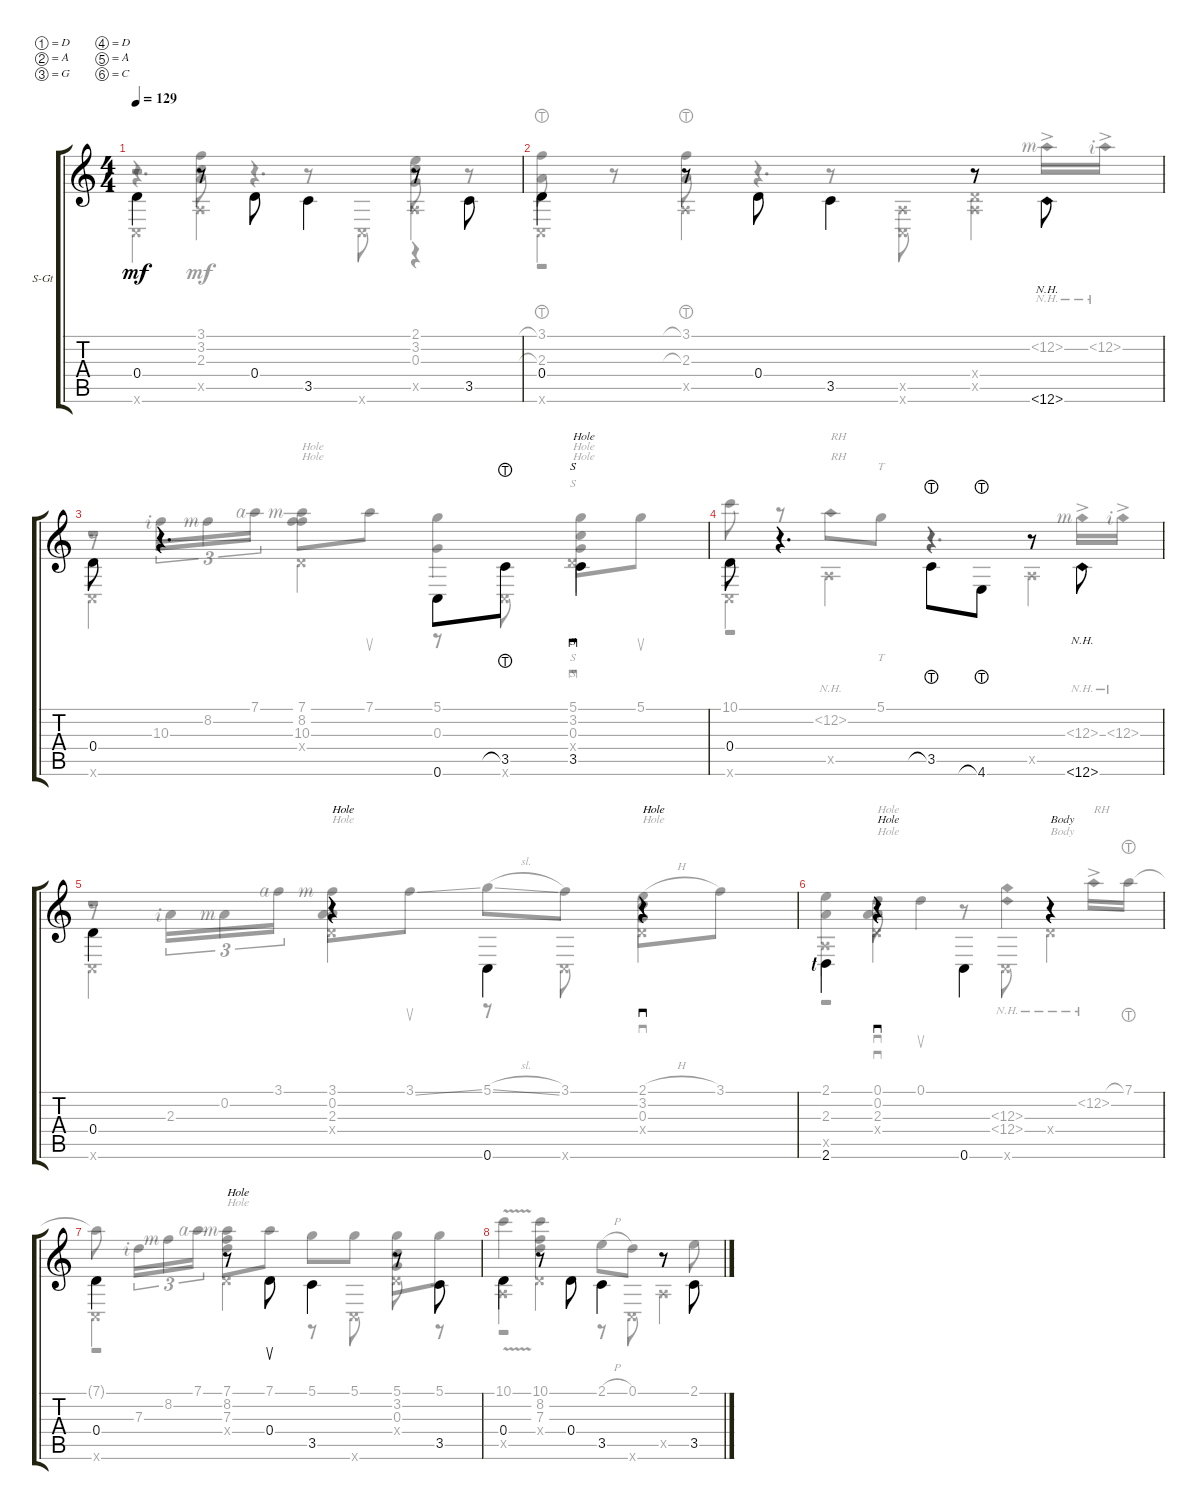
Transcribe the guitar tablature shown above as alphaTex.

\defaultSystemsLayout 4
\bracketExtendMode groupsimilarinstruments
\firstSystemTrackNameOrientation horizontal
\otherSystemsTrackNameOrientation horizontal
\track ("Steel Guitar" "S-Gt") {instrument acousticguitarsteel}
\staff {score tabs}
\tuning (D4 A3 G3 D3 A2 C2)
\voice
\ts (4 4)
\tempo 129
\clef g2
\scale
0.514636
\ks c
0.4.4{dy mf beam invert} r.8{beam invert} 0.4.8{beam invert} 3.5.4{beam invert} r.8{beam invert} 3.5.8{beam invert} |
\scale
0.485711 0.4.4{beam invert} r.8{beam invert} 0.4.8{beam invert} 3.5.4{beam invert} r.8{beam invert} 12.6{nh}.8{beam invert} |
\scale
0.516593 0.4.8{beam invert} r.4{d beam invert} 0.6.8{beam invert} 3.5{lht}.8 3.5.4{s sd txt "Hole" beam invert} |
\scale
0.483322 0.4.8{beam invert} r.4{d} 3.5{lht}.8{beam invert} 4.6{lht}.8 r.8{beam invert} 12.6{nh}.8{beam invert} |
\scale
0.518283 0.4.4{beam invert} r.4{txt "Hole" beam invert} 0.6.4{beam invert} r.4{sd txt "Hole" beam invert} |
\scale
0.481632 2.6{lf 1}.4{beam invert} r.4{sd txt "Hole"} 0.6.4{beam invert} r.4{txt "Body" beam invert} |
\scale
0.50558 0.4.4{beam invert} r.8{txt "Hole" beam invert} 0.4.8{su beam invert} 3.5.4{beam invert} r.8{beam invert} 3.5.8{beam invert} |
\scale
0.493613 0.4.4{beam invert} r.8{beam invert} 0.4.8{beam invert} 3.5.4{beam invert} r.8{beam invert} 3.5.8{beam invert}
\voice
\clef g2
\ottava regular
\simile none
\scale
0.514636
\ks c
r.4{dy mf} (3.1 2.3 3.2).8 r.4{d} (2.1 3.2 0.3).8 r.8 |
\scale
0.485711 (3.1{lht} 2.3{lht}).8 r.8 (2.3{lht} 3.1{lht}).8 r.4{d} r.8 12.2{nh ac rf 3}.16 12.2{nh ac rf 2}.16 |
\scale
0.516593 r.8 10.3{rf 2}.16{tu (3 2)} 8.2{rf 3}.16{tu (3 2)} 7.1{rf 4}.16{tu (3 2)} (7.1{rf 3} 8.2 10.3).8{txt "Hole"} 7.1.8{su} (5.1 0.3).4 (0.3 3.2 5.1).8{s sd txt "Hole"} 5.1.8{su} |
\scale
0.483322 10.1.8 r.8 12.2{nh}.8{txt "RH"} 5.1.8{tt} r.4{d} 12.3{nh ac rf 3}.16 12.3{nh ac rf 2}.16 |
\scale
0.518283 r.8 2.3{rf 2}.16{tu (3 2)} 0.2{rf 3}.16{tu (3 2)} 3.1{rf 4}.16{tu (3 2)} (3.1{rf 3} 0.2 2.3).8{txt "Hole"} 3.1{ss}.8{su} 5.1{sl}.8 3.1.8 (0.3 3.2 2.1{h}).8{sd txt "Hole"} 3.1.8 |
\scale
0.481632 (2.3 2.1).4 (0.2 0.1 2.3).8{sd txt "Hole"} 0.1.4{su} (12.3{nh} 12.4{nh}).4 12.2{nh ac}.16{txt "RH"} 7.1{lht}.16 |
\scale
0.50558 7.1{t}.8 7.3{rf 2}.16{tu (3 2)} 8.2{rf 3}.16{tu (3 2)} 7.1{rf 4}.16{tu (3 2)} (7.1{rf 3} 8.2 7.3).8{txt "Hole"} 7.1.8{su} 5.1.8 5.1.8 (5.1 3.2 0.3).8 5.1.8 |
\scale
0.493613 10.1{v}.4 (7.3 10.1 8.2).4 2.1{h}.8 0.1.8 r.8 2.1.8
\voice
\clef g2
\ottava regular
\simile none
\scale
0.514636
\ks c
0.6{x}.4{dy mf} 0.5{x}.4 r.8 0.6{x}.8 0.5{x}.4 |
\scale
0.485711 0.6{x}.4 0.5{x}.4 r.8 (0.6{x} 0.5{x}).8 (0.5{x} 0.4{x}).4 |
\scale
0.516593 0.6{x}.4 0.4{x}.4{txt "Hole"} r.8 0.6{x}.8 0.4{x}.4{s sd txt "Hole"} |
\scale
0.483322 0.6{x}.4 0.5{x}.4{txt "RH"} r.4 0.5{x}.4 |
\scale
0.518283 0.6{x}.4 0.4{x}.4{txt "Hole"} r.8 0.6{x}.8 0.4{x}.4{sd txt "Hole"} |
\scale
0.481632 0.5{x}.4 0.4{x}.4{sd txt "Hole"} r.8 0.6{x}.8 0.4{x}.4{txt "Body"} |
\scale
0.50558 0.6{x}.4 0.4{x}.4{txt "Hole"} r.8 0.6{x}.8 0.4{x}.8 r.8 |
\scale
0.493613 0.5{x}.4 0.4{x}.4 r.8 0.6{x}.8 0.5{x}.4
\voice
\clef g2
\ottava regular
\simile none
\scale
0.514636
\ks c
r.2{d dy mf} r.4 |
\scale
0.485711 r.1 |
\scale
0.516593 r.1 |
\scale
0.483322 r.1 |
\scale
0.518283 r.1 |
\scale
0.481632 r.1 |
\scale
0.50558 r.1 |
\scale
0.493613 r.1
